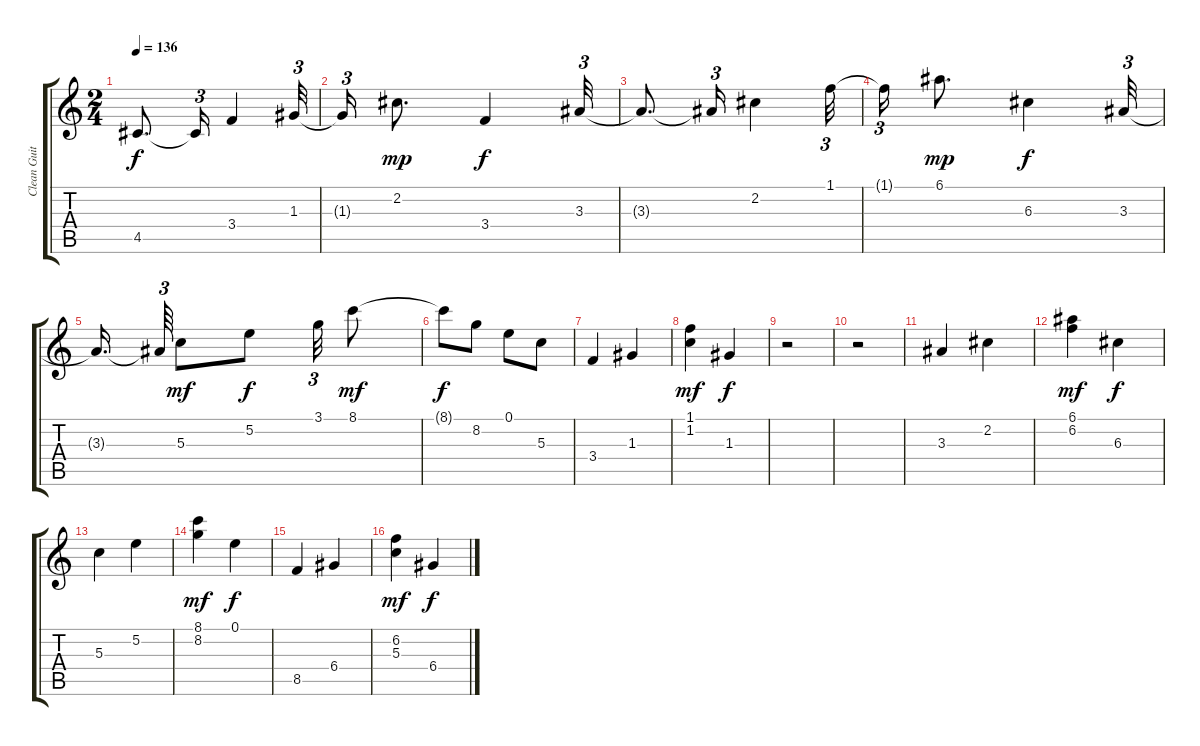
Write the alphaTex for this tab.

\track ("Clean Guitar" "Clean Guit") {instrument electricguitarjazz}
\staff {score tabs}
\tuning (E4 B3 G3 D3 A2 E2) {hide}
\ts (2 4)
\tempo 136
\clef g2
\ks c
4.5{t}.8{d dy f} 4.5{t}.16{tu (3 2)} 3.4.4 1.3.32{tu (3 2)} |
1.3{t}.16{tu (3 2)} 2.2.8{d dy mp} 3.4.4{dy f} 3.3.32{tu (3 2)} |
3.3{t}.8{d} 3.3{t}.16{tu (3 2)} 2.2.4 1.1.32{tu (3 2)} |
1.1{t}.16{tu (3 2)} 6.1.8{d dy mp} 6.3.4{dy f} 3.3.32{tu (3 2)} |
3.3{t}.16{d beam splitsecondary} 3.3{t}.64{tu (3 2)} 5.3.8{dy mf} 5.2.8{dy f} 3.1.32{tu (3 2)} 8.1.8{dy mf} |
8.1{t}.8{dy f} 8.2.8 0.1.8 5.3.8 |
3.4.4 1.3.4 |
(1.1 1.2).4{dy mf} 1.3.4{dy f} |
r.2 |
r.2 |
3.3.4 2.2.4 |
(6.1 6.2).4{dy mf} 6.3.4{dy f} |
5.3.4 5.2.4 |
(8.1 8.2).4{dy mf} 0.1.4{dy f} |
8.5.4 6.4.4 |
(6.2 5.3).4{dy mf} 6.4.4{dy f}
